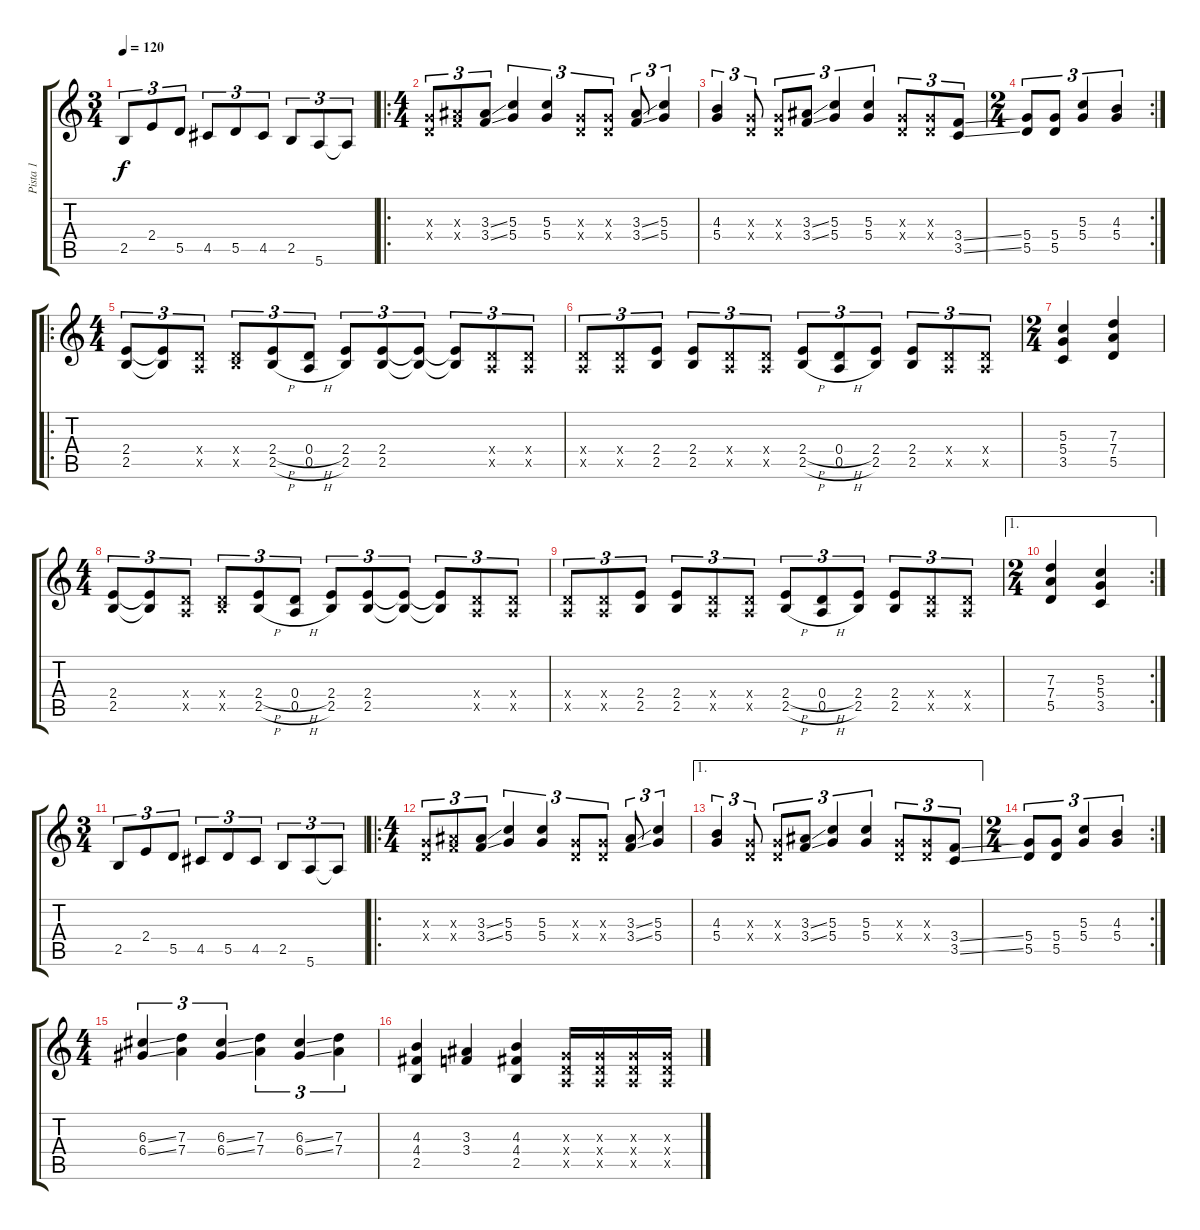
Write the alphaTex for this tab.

\track ("Pista 1" "Pista 1") {instrument distortionguitar}
\staff {score tabs}
\tuning (E4 B3 G3 D3 A2 E2) {hide}
\ts (3 4)
\tempo 120
\clef g2
\ks c
2.5.8{tu (3 2) dy f} 2.4.8{tu (3 2)} 5.5.8{tu (3 2)} 4.5.8{tu (3 2)} 5.5.8{tu (3 2)} 4.5.8{tu (3 2)} 2.5.8{tu (3 2)} 5.6.8{tu (3 2)} 5.6{t}.8{tu (3 2)} |
\ro
\ts (4 4)
(0.3{x} 0.4{x}).8{tu (3 2)} (3.3{x} 3.4{x}).8{tu (3 2)} (3.3{ss} 3.4{ss}).8{tu (3 2)} (5.3 5.4).4{tu (3 2)} (5.3 5.4).4{tu (3 2)} (0.3{x} 0.4{x}).8{tu (3 2)} (0.3{x} 0.4{x}).8{tu (3 2)} (3.3{ss} 3.4{ss}).8{tu (3 2)} (5.3 5.4).4{tu (3 2)} |
(4.3 5.4).4{tu (3 2)} (0.3{x} 0.4{x}).8{tu (3 2)} (0.3{x} 0.4{x}).8{tu (3 2)} (3.3{ss} 3.4{ss}).8{tu (3 2)} (5.3 5.4).4{tu (3 2)} (5.3 5.4).4{tu (3 2)} (0.3{x} 0.4{x}).8{tu (3 2)} (0.3{x} 0.4{x}).8{tu (3 2)} (3.4{ss} 3.5{ss}).8{tu (3 2)} |
\rc 2
\ts (2 4)
(5.4 5.5).8{tu (3 2)} (5.4 5.5).8{tu (3 2)} (5.3 5.4).4{tu (3 2)} (4.3 5.4).4{tu (3 2)} |
\ro
\ts (4 4)
(2.4 2.5).8{tu (3 2)} (2.4{t} 2.5{t}).8{tu (3 2)} (0.4{x} 0.5{x}).8{tu (3 2)} (0.4{x} 2.5{x}).8{tu (3 2)} (2.4{h} 2.5{h}).8{tu (3 2)} (0.4{h} 0.5{h}).8{tu (3 2)} (2.4 2.5).8{tu (3 2)} (2.4 2.5).8{tu (3 2)} (2.4{t} 2.5{t}).8{tu (3 2)} (2.4{t} 2.5{t}).8{tu (3 2)} (0.4{x} 0.5{x}).8{tu (3 2)} (0.4{x} 0.5{x}).8{tu (3 2)} |
(0.4{x} 0.5{x}).8{tu (3 2)} (0.4{x} 0.5{x}).8{tu (3 2)} (2.4 2.5).8{tu (3 2)} (2.4 2.5).8{tu (3 2)} (0.4{x} 0.5{x}).8{tu (3 2)} (0.4{x} 0.5{x}).8{tu (3 2)} (2.4{h} 2.5{h}).8{tu (3 2)} (0.4{h} 0.5{h}).8{tu (3 2)} (2.4 2.5).8{tu (3 2)} (2.4 2.5).8{tu (3 2)} (0.4{x} 0.5{x}).8{tu (3 2)} (0.4{x} 0.5{x}).8{tu (3 2)} |
\ts (2 4)
(5.3 5.4 3.5).4 (7.3 7.4 5.5).4 |
\ts (4 4)
(2.4 2.5).8{tu (3 2)} (2.4{t} 2.5{t}).8{tu (3 2)} (0.4{x} 0.5{x}).8{tu (3 2)} (0.4{x} 2.5{x}).8{tu (3 2)} (2.4{h} 2.5{h}).8{tu (3 2)} (0.4{h} 0.5{h}).8{tu (3 2)} (2.4 2.5).8{tu (3 2)} (2.4 2.5).8{tu (3 2)} (2.4{t} 2.5{t}).8{tu (3 2)} (2.4{t} 2.5{t}).8{tu (3 2)} (0.4{x} 0.5{x}).8{tu (3 2)} (0.4{x} 0.5{x}).8{tu (3 2)} |
(0.4{x} 0.5{x}).8{tu (3 2)} (0.4{x} 0.5{x}).8{tu (3 2)} (2.4 2.5).8{tu (3 2)} (2.4 2.5).8{tu (3 2)} (0.4{x} 0.5{x}).8{tu (3 2)} (0.4{x} 0.5{x}).8{tu (3 2)} (2.4{h} 2.5{h}).8{tu (3 2)} (0.4{h} 0.5{h}).8{tu (3 2)} (2.4 2.5).8{tu (3 2)} (2.4 2.5).8{tu (3 2)} (0.4{x} 0.5{x}).8{tu (3 2)} (0.4{x} 0.5{x}).8{tu (3 2)} |
\ae 1
\rc 2
\ts (2 4)
(7.3 7.4 5.5).4 (5.3 5.4 3.5).4 |
\ts (3 4)
2.5.8{tu (3 2)} 2.4.8{tu (3 2)} 5.5.8{tu (3 2)} 4.5.8{tu (3 2)} 5.5.8{tu (3 2)} 4.5.8{tu (3 2)} 2.5.8{tu (3 2)} 5.6.8{tu (3 2)} 5.6{t}.8{tu (3 2)} |
\ro
\ts (4 4)
(0.3{x} 0.4{x}).8{tu (3 2)} (3.3{x} 3.4{x}).8{tu (3 2)} (3.3{ss} 3.4{ss}).8{tu (3 2)} (5.3 5.4).4{tu (3 2)} (5.3 5.4).4{tu (3 2)} (0.3{x} 0.4{x}).8{tu (3 2)} (0.3{x} 0.4{x}).8{tu (3 2)} (3.3{ss} 3.4{ss}).8{tu (3 2)} (5.3 5.4).4{tu (3 2)} |
\ae 1
(4.3 5.4).4{tu (3 2)} (0.3{x} 0.4{x}).8{tu (3 2)} (0.3{x} 0.4{x}).8{tu (3 2)} (3.3{ss} 3.4{ss}).8{tu (3 2)} (5.3 5.4).4{tu (3 2)} (5.3 5.4).4{tu (3 2)} (0.3{x} 0.4{x}).8{tu (3 2)} (0.3{x} 0.4{x}).8{tu (3 2)} (3.4{ss} 3.5{ss}).8{tu (3 2)} |
\rc 2
\ts (2 4)
(5.4 5.5).8{tu (3 2)} (5.4 5.5).8{tu (3 2)} (5.3 5.4).4{tu (3 2)} (4.3 5.4).4{tu (3 2)} |
\ts (4 4)
(6.3{ss} 6.4{ss}).4{tu (3 2)} (7.3 7.4).4{tu (3 2)} (6.3{ss} 6.4{ss}).4{tu (3 2)} (7.3 7.4).4{tu (3 2)} (6.3{ss} 6.4{ss}).4{tu (3 2)} (7.3 7.4).4{tu (3 2)} |
(4.3 4.4 2.5).4 (3.3 3.4).4 (4.3 4.4 2.5).4 (0.3{x} 0.4{x} 0.5{x}).16 (0.3{x} 0.4{x} 0.5{x}).16 (0.3{x} 0.4{x} 0.5{x}).16 (0.3{x} 0.4{x} 0.5{x}).16
